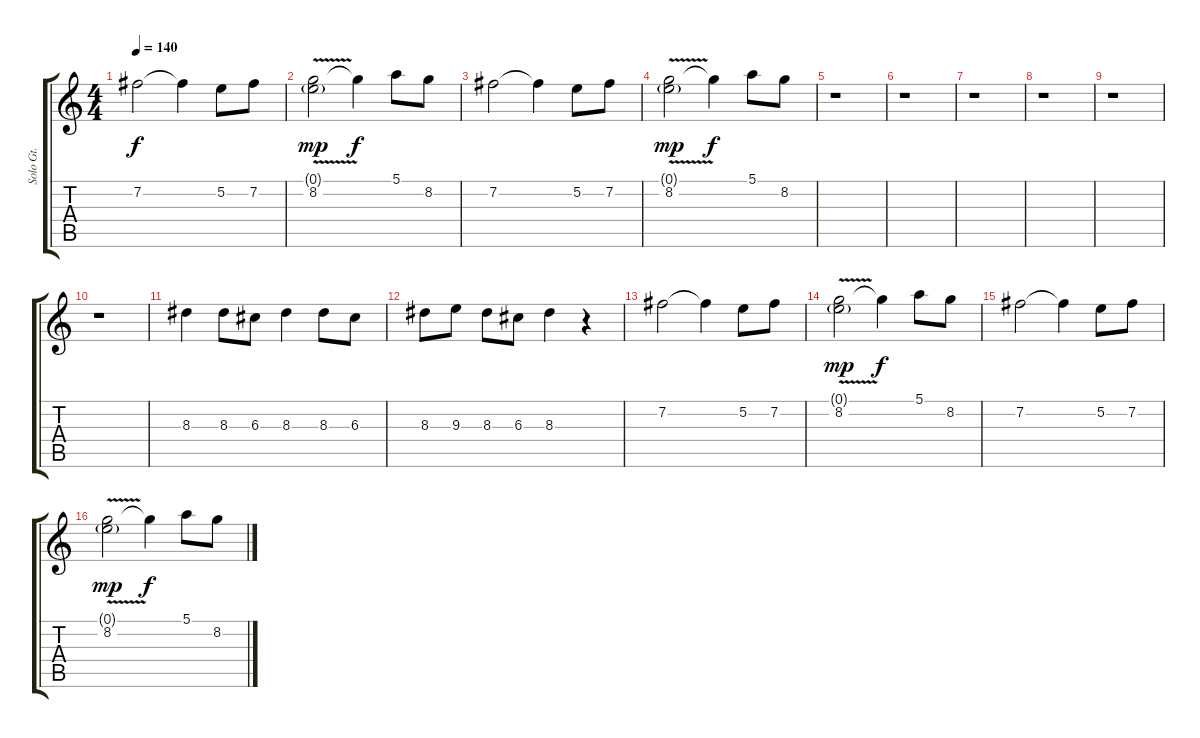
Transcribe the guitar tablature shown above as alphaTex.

\track ("Solo Gt." "Solo Gt.") {instrument distortionguitar}
\staff {score tabs}
\tuning (E4 B3 G3 D3 A2 E2) {hide}
\ts (4 4)
\tempo 140
\clef g2
\ks c
7.2.2{dy f} 7.2{t}.4 5.2.8 7.2.8 |
(0.1{v g} 8.2).2{dy mp} 8.2{t}.4{dy f} 5.1.8 8.2.8 |
7.2.2 7.2{t}.4 5.2.8 7.2.8 |
(0.1{v g} 8.2).2{dy mp} 8.2{t}.4{dy f} 5.1.8 8.2.8 |
r.1 |
r.1 |
r.1 |
r.1 |
r.1 |
r.1 |
8.3.4{volume 13 instrument overdrivenguitar} 8.3.8 6.3.8 8.3.4 8.3.8 6.3.8 |
8.3.8 9.3.8 8.3.8 6.3.8 8.3.4 r.4 |
7.2.2{instrument distortionguitar} 7.2{t}.4 5.2.8 7.2.8 |
(0.1{v g} 8.2).2{dy mp} 8.2{t}.4{dy f} 5.1.8 8.2.8 |
7.2.2 7.2{t}.4 5.2.8 7.2.8 |
(0.1{v g} 8.2).2{dy mp} 8.2{t}.4{dy f} 5.1.8 8.2.8
